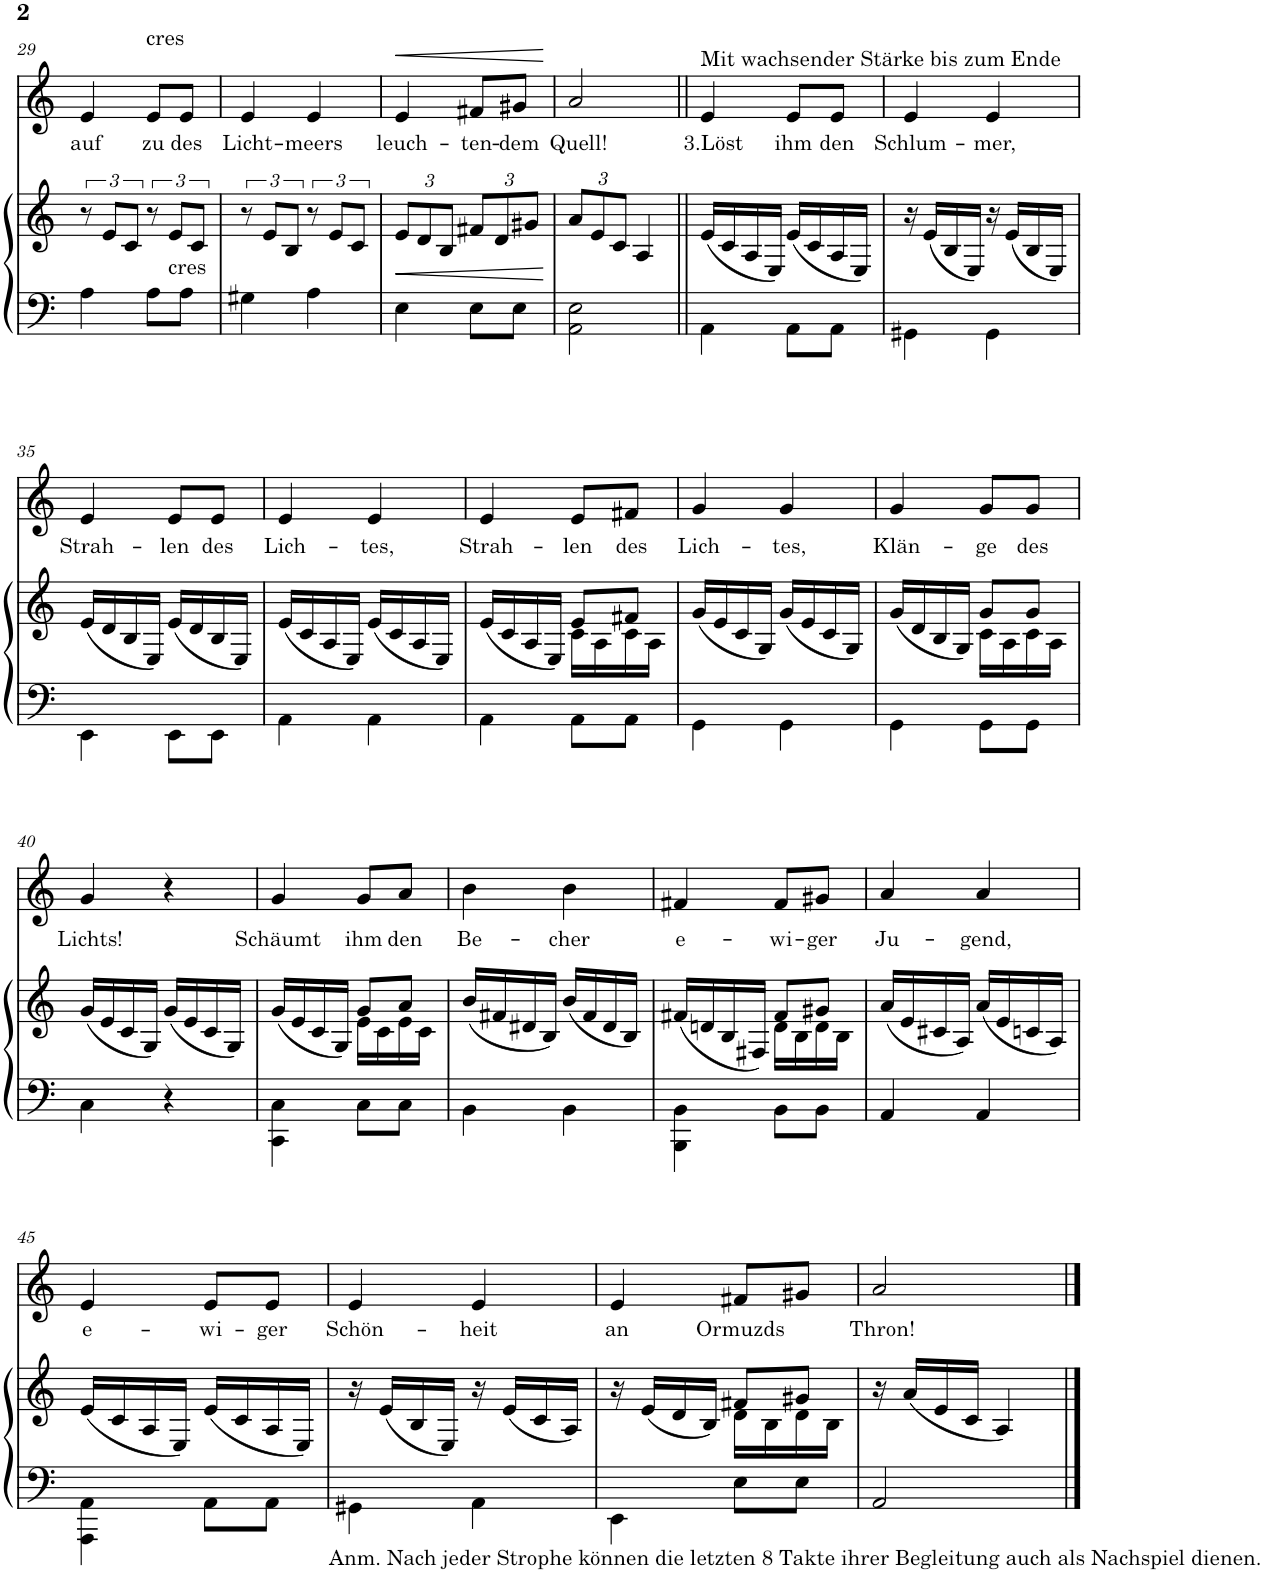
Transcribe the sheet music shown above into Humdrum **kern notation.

**kern	**kern	**dynam	**kern	**text	**dynam
*part2	*part2	*part2	*part1	*part1	*part1
*staff3	*staff2	*staff2/3	*staff1	*staff1	*staff1
*I"Piano	*	*	*I"Voice	*	*
*I'Pno	*	*	*	*	*
!!LO:PB:g=z
*clefF4	*clefG2	*	*clefG2	*	*
*k[]	*k[]	*	*k[]	*	*
*M2/4	*M2/4	*	*M2/4	*	*
=29	=29	=29	=29	=29	=29
!	!	!	!	!LO:LY:b	!
4A\	12r	.	4e/	auf	.
.	12e/L	.	.	.	.
.	12c/J	.	.	.	.
!	!	!	!LO:TX:a:t=cres	!	!
!	!	!	!	!LO:LY:b	!
8A\L	12r	.	8e/L	zu	.
!	!LO:TX:b:t=cres	!	!	!	!
.	12e/L	.	.	.	.
!	!	!	!	!LO:LY:b	!
8A\J	.	.	8e/J	des	.
.	12c/J	.	.	.	.
=30	=30	=30	=30	=30	=30
!	!	!	!	!LO:LY:b	!
4G#X\	12r	.	4e/	Licht-	.
.	12e/L	.	.	.	.
.	12B/J	.	.	.	.
!	!	!	!	!LO:LY:b	!
4A\	12r	.	4e/	-meers	.
.	12e/L	.	.	.	.
.	12c/J	.	.	.	.
=31	=31	=31	=31	=31	=31
*	*Xbrackettup	*	*	*	*
!	!	!LO:HP:b	!	!LO:LY:b	!LO:HP:b
4E\	12e/L	<	4e/	leuch-	<
.	12d/	.	.	.	.
.	12B/J	.	.	.	.
!	!	!	!	!LO:LY:b	!
8E\L	12f#X/L	.	8f#X/L	-ten-	.
.	12d/	.	.	.	.
!	!	!	!	!LO:LY:b	!
8E\J	.	.	8g#X/J	-dem	.
.	12g#X/J	.	.	.	.
.	.	[	.	.	[
=32	=32	=32	=32	=32	=32
!	!	!	!	!LO:LY:b	!
2AA\ 2E\	12a/L	.	2a/	Quell!	.
.	12e/	.	.	.	.
.	12c/J	.	.	.	.
.	4A/	.	.	.	.
=33||	=33||	=33||	=33||	=33||	=33||
!	!	!	!LO:TX:a:t=Mit wachsender Stärke bis zum Ende	!	!
!	!	!	!	!LO:LY:b	!
4AA\	(16e/LL	.	4e/	3.Löst	.
.	16c/	.	.	.	.
.	16A/	.	.	.	.
.	16E/JJ)	.	.	.	.
!	!	!	!	!LO:LY:b	!
8AA\L	(16e/LL	.	8e/L	ihm	.
.	16c/	.	.	.	.
!	!	!	!	!LO:LY:b	!
8AA\J	16A/	.	8e/J	den	.
.	16E/JJ)	.	.	.	.
=34	=34	=34	=34	=34	=34
!	!	!	!	!LO:LY:b	!
4GG#X\	16r	.	4e/	Schlum-	.
.	(16e/LL	.	.	.	.
.	16B/	.	.	.	.
.	16E/JJ)	.	.	.	.
!	!	!	!	!LO:LY:b	!
4GG#\	16r	.	4e/	-mer,	.
.	(16e/LL	.	.	.	.
.	16B/	.	.	.	.
.	16E/JJ)	.	.	.	.
!!LO:LB:g=z
=35	=35	=35	=35	=35	=35
!	!	!	!	!LO:LY:b	!
4EE\	(16e/LL	.	4e/	Strah-	.
.	16d/	.	.	.	.
.	16B/	.	.	.	.
.	16E/JJ)	.	.	.	.
!	!	!	!	!LO:LY:b	!
8EE\L	(16e/LL	.	8e/L	-len	.
.	16d/	.	.	.	.
!	!	!	!	!LO:LY:b	!
8EE\J	16B/	.	8e/J	des	.
.	16E/JJ)	.	.	.	.
=36	=36	=36	=36	=36	=36
!	!	!	!	!LO:LY:b	!
4AA\	(16e/LL	.	4e/	Lich-	.
.	16c/	.	.	.	.
.	16A/	.	.	.	.
.	16E/JJ)	.	.	.	.
!	!	!	!	!LO:LY:b	!
4AA\	(16e/LL	.	4e/	-tes,	.
.	16c/	.	.	.	.
.	16A/	.	.	.	.
.	16E/JJ)	.	.	.	.
=37	=37	=37	=37	=37	=37
*	*^	*	*	*	*
!	!	!	!	!	!LO:LY:b	!
4AA\	(16e/LL	4ryy	.	4e/	Strah-	.
.	16c/	.	.	.	.	.
.	16A/	.	.	.	.	.
.	16E/JJ)	.	.	.	.	.
!	!	!	!	!	!LO:LY:b	!
8AA\L	8e/L	16c\LL	.	8e/L	-len	.
.	.	16A\	.	.	.	.
!	!	!	!	!	!LO:LY:b	!
8AA\J	8f#X/J	16c\	.	8f#X/J	des	.
.	.	16A\JJ	.	.	.	.
=38	=38	=38	=38	=38	=38	=38
!	!	!	!	!	!LO:LY:b	!
*	*v	*v	*	*	*	*
4GG\	(16g/LL	.	4g/	Lich-	.
.	16e/	.	.	.	.
.	16c/	.	.	.	.
.	16G/JJ)	.	.	.	.
!	!	!	!	!LO:LY:b	!
4GG\	(16g/LL	.	4g/	-tes,	.
.	16e/	.	.	.	.
.	16c/	.	.	.	.
.	16G/JJ)	.	.	.	.
=39	=39	=39	=39	=39	=39
*	*^	*	*	*	*
!	!	!	!	!	!LO:LY:b	!
4GG\	(16g/LL	4ryy	.	4g/	Klän-	.
.	16d/	.	.	.	.	.
.	16B/	.	.	.	.	.
.	16G/JJ)	.	.	.	.	.
!	!	!	!	!	!LO:LY:b	!
8GG\L	8g/L	16c\LL	.	8g/L	-ge	.
.	.	16A\	.	.	.	.
!	!	!	!	!	!LO:LY:b	!
8GG\J	8g/J	16c\	.	8g/J	des	.
.	.	16A\JJ	.	.	.	.
!!LO:LB:g=z
=40	=40	=40	=40	=40	=40	=40
!	!	!	!	!	!LO:LY:b	!
*	*v	*v	*	*	*	*
4C\	(16g/LL	.	4g/	Lichts!	.
.	16e/	.	.	.	.
.	16c/	.	.	.	.
.	16G/JJ)	.	.	.	.
4r	(16g/LL	.	4r	.	.
.	16e/	.	.	.	.
.	16c/	.	.	.	.
.	16G/JJ)	.	.	.	.
=41	=41	=41	=41	=41	=41
*	*^	*	*	*	*
!	!	!	!	!	!LO:LY:b	!
4CC\ 4C\	(16g/LL	4ryy	.	4g/	Schäumt	.
.	16e/	.	.	.	.	.
.	16c/	.	.	.	.	.
.	16G/JJ)	.	.	.	.	.
!	!	!	!	!	!LO:LY:b	!
8C\L	8g/L	16e\LL	.	8g/L	ihm	.
.	.	16c\	.	.	.	.
!	!	!	!	!	!LO:LY:b	!
8C\J	8a/J	16e\	.	8a/J	den	.
.	.	16c\JJ	.	.	.	.
=42	=42	=42	=42	=42	=42	=42
!	!	!	!	!	!LO:LY:b	!
*	*v	*v	*	*	*	*
4BB\	(16b/LL	.	4b\	Be-	.
.	16f#X/	.	.	.	.
.	16d#X/	.	.	.	.
.	16B/JJ)	.	.	.	.
!	!	!	!	!LO:LY:b	!
4BB\	(16b/LL	.	4b\	-cher	.
.	16f#/	.	.	.	.
.	16d#/	.	.	.	.
.	16B/JJ)	.	.	.	.
=43	=43	=43	=43	=43	=43
*	*^	*	*	*	*
!	!	!	!	!	!LO:LY:b	!
4BBB\ 4BB\	(16f#X/LL	4ryy	.	4f#X/	e-	.
.	16dn/	.	.	.	.	.
.	16B/	.	.	.	.	.
.	16F#X/JJ)	.	.	.	.	.
!	!	!	!	!	!LO:LY:b	!
8BB\L	8f#/L	16d\LL	.	8f#/L	-wi-	.
.	.	16B\	.	.	.	.
!	!	!	!	!	!LO:LY:b	!
8BB\J	8g#X/J	16d\	.	8g#X/J	-ger	.
.	.	16B\JJ	.	.	.	.
=44	=44	=44	=44	=44	=44	=44
!	!	!	!	!	!LO:LY:b	!
*	*v	*v	*	*	*	*
4AA/	(16a/LL	.	4a/	Ju-	.
.	16e/	.	.	.	.
.	16c#X/	.	.	.	.
.	16A/JJ)	.	.	.	.
!	!	!	!	!LO:LY:b	!
4AA/	(16a/LL	.	4a/	-gend,	.
.	16e/	.	.	.	.
.	16cn/	.	.	.	.
.	16A/JJ)	.	.	.	.
!!LO:LB:g=z
=45	=45	=45	=45	=45	=45
!	!	!	!	!LO:LY:b	!
4AAA\ 4AA\	(16e/LL	.	4e/	e-	.
.	16c/	.	.	.	.
.	16A/	.	.	.	.
.	16E/JJ)	.	.	.	.
!	!	!	!	!LO:LY:b	!
8AA\L	(16e/LL	.	8e/L	-wi-	.
.	16c/	.	.	.	.
!	!	!	!	!LO:LY:b	!
8AA\J	16A/	.	8e/J	-ger	.
.	16E/JJ)	.	.	.	.
=46	=46	=46	=46	=46	=46
!	!	!	!	!LO:LY:b	!
4GG#X\	16r	.	4e/	Schön-	.
.	(16e/LL	.	.	.	.
.	16B/	.	.	.	.
.	16E/JJ)	.	.	.	.
!	!	!	!	!LO:LY:b	!
4AA\	16r	.	4e/	-heit	.
.	(16e/LL	.	.	.	.
.	16c/	.	.	.	.
.	16A/JJ)	.	.	.	.
=47	=47	=47	=47	=47	=47
*	*^	*	*	*	*
!	!	!	!	!	!LO:LY:b	!
4EE\	16r	4ryy	.	4e/	an	.
.	(16e/LL	.	.	.	.	.
.	16d/	.	.	.	.	.
.	16B/JJ)	.	.	.	.	.
!	!	!	!	!	!LO:LY:b	!
8E\L	8f#X/L	16d\LL	.	8f#X/L	Ormuzds	.
.	.	16B\	.	.	.	.
8E\J	8g#X/J	16d\	.	8g#X/J	.	.
.	.	16B\JJ	.	.	.	.
=48	=48	=48	=48	=48	=48	=48
!LO:TX:b:t=Anm. Nach jeder Strophe können die letzten 8 Takte ihrer Begleitung auch als Nachspiel dienen.	!	!	!	!	!	!
!	!	!	!	!	!LO:LY:b	!
*	*v	*v	*	*	*	*
2AA/	16r	.	2a/	Thron!	.
.	(16a/LL	.	.	.	.
.	16e/	.	.	.	.
.	16c/JJ	.	.	.	.
.	4A/)	.	.	.	.
==	==	==	==	==	==
*-	*-	*-	*-	*-	*-
